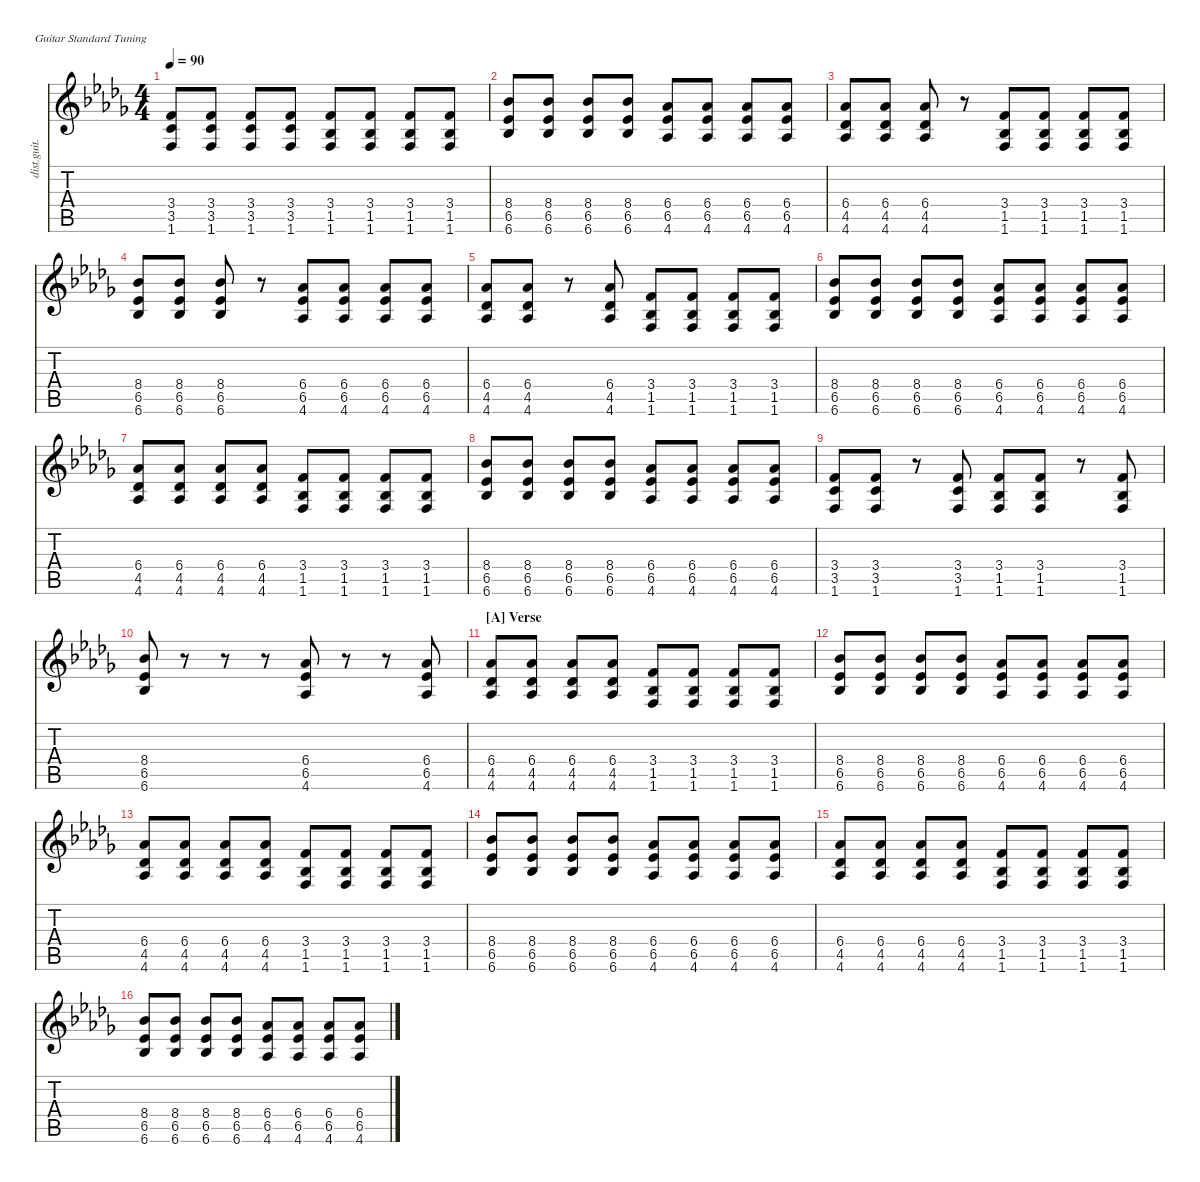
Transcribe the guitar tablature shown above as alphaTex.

\defaultSystemsLayout 4
\hideDynamics
\bracketExtendMode nobrackets
\otherSystemsTrackNameOrientation horizontal
\track ("Distortion Guitar" "dist.guit.") {instrument distortionguitar}
\staff {score tabs}
\tuning (E4 B3 G3 D3 A2 E2)
\ts (4 4)
\tempo 90
\clef g2
\ks db
(3.5{acc forcenatural} 1.6{acc forcenatural} 3.4{acc forcenatural}).8{dy mf beam Up} (3.5{acc forcenatural} 1.6{acc forcenatural} 3.4{acc forcenatural}).8{beam Up} (3.5{acc forcenatural} 1.6{acc forcenatural} 3.4{acc forcenatural}).8{beam Up} (3.5{acc forcenatural} 1.6{acc forcenatural} 3.4{acc forcenatural}).8{beam Up} (1.6{acc forcenatural} 1.5{acc b} 3.4{acc forcenatural}).8{beam Up} (1.6{acc forcenatural} 1.5{acc b} 3.4{acc forcenatural}).8{beam Up} (1.6{acc forcenatural} 1.5{acc b} 3.4{acc forcenatural}).8{beam Up} (1.6{acc forcenatural} 1.5{acc b} 3.4{acc forcenatural}).8{beam Up} |
(6.5{acc b} 8.4{acc b} 6.6{acc b}).8{beam Up} (6.5{acc b} 8.4{acc b} 6.6{acc b}).8{beam Up} (6.5{acc b} 8.4{acc b} 6.6{acc b}).8{beam Up} (6.5{acc b} 8.4{acc b} 6.6{acc b}).8{beam Up} (4.6{acc b} 6.5{acc b} 6.4{acc b}).8{beam Up} (4.6{acc b} 6.5{acc b} 6.4{acc b}).8{beam Up} (4.6{acc b} 6.5{acc b} 6.4{acc b}).8{beam Up} (4.6{acc b} 6.5{acc b} 6.4{acc b}).8{beam Up} |
(4.5{acc b} 4.6{acc b} 6.4{acc b}).8{beam Up} (4.5{acc b} 4.6{acc b} 6.4{acc b}).8{beam Up} (4.5{acc b} 4.6{acc b} 6.4{acc b}).8{beam Up} r.8{beam Up} (1.6{acc forcenatural} 1.5{acc b} 3.4{acc forcenatural}).8{beam Up} (1.6{acc forcenatural} 1.5{acc b} 3.4{acc forcenatural}).8{beam Up} (1.6{acc forcenatural} 1.5{acc b} 3.4{acc forcenatural}).8{beam Up} (1.6{acc forcenatural} 1.5{acc b} 3.4{acc forcenatural}).8{beam Up} |
(6.5{acc b} 8.4{acc b} 6.6{acc b}).8{beam Up} (6.5{acc b} 8.4{acc b} 6.6{acc b}).8{beam Up} (6.5{acc b} 8.4{acc b} 6.6{acc b}).8{beam Up} r.8{beam Up} (4.6{acc b} 6.5{acc b} 6.4{acc b}).8{beam Up} (4.6{acc b} 6.5{acc b} 6.4{acc b}).8{beam Up} (4.6{acc b} 6.5{acc b} 6.4{acc b}).8{beam Up} (4.6{acc b} 6.5{acc b} 6.4{acc b}).8{beam Up} |
(4.5{acc b} 4.6{acc b} 6.4{acc b}).8{beam Up} (4.5{acc b} 4.6{acc b} 6.4{acc b}).8{beam Up} r.8{beam Up} (4.5{acc b} 4.6{acc b} 6.4{acc b}).8{beam Up} (1.6{acc forcenatural} 1.5{acc b} 3.4{acc forcenatural}).8{beam Up} (1.6{acc forcenatural} 1.5{acc b} 3.4{acc forcenatural}).8{beam Up} (1.6{acc forcenatural} 1.5{acc b} 3.4{acc forcenatural}).8{beam Up} (1.6{acc forcenatural} 1.5{acc b} 3.4{acc forcenatural}).8{beam Up} |
(6.5{acc b} 8.4{acc b} 6.6{acc b}).8{beam Up} (6.5{acc b} 8.4{acc b} 6.6{acc b}).8{beam Up} (6.5{acc b} 8.4{acc b} 6.6{acc b}).8{beam Up} (6.5{acc b} 8.4{acc b} 6.6{acc b}).8{beam Up} (4.6{acc b} 6.5{acc b} 6.4{acc b}).8{beam Up} (4.6{acc b} 6.5{acc b} 6.4{acc b}).8{beam Up} (4.6{acc b} 6.5{acc b} 6.4{acc b}).8{beam Up} (4.6{acc b} 6.5{acc b} 6.4{acc b}).8{beam Up} |
(4.5{acc b} 4.6{acc b} 6.4{acc b}).8{beam Up} (4.5{acc b} 4.6{acc b} 6.4{acc b}).8{beam Up} (4.5{acc b} 4.6{acc b} 6.4{acc b}).8{beam Up} (4.5{acc b} 4.6{acc b} 6.4{acc b}).8{beam Up} (1.6{acc forcenatural} 1.5{acc b} 3.4{acc forcenatural}).8{beam Up} (1.6{acc forcenatural} 1.5{acc b} 3.4{acc forcenatural}).8{beam Up} (1.6{acc forcenatural} 1.5{acc b} 3.4{acc forcenatural}).8{beam Up} (1.6{acc forcenatural} 1.5{acc b} 3.4{acc forcenatural}).8{beam Up} |
(6.5{acc b} 8.4{acc b} 6.6{acc b}).8{beam Up} (6.5{acc b} 8.4{acc b} 6.6{acc b}).8{beam Up} (6.5{acc b} 8.4{acc b} 6.6{acc b}).8{beam Up} (6.5{acc b} 8.4{acc b} 6.6{acc b}).8{beam Up} (4.6{acc b} 6.5{acc b} 6.4{acc b}).8{beam Up} (4.6{acc b} 6.5{acc b} 6.4{acc b}).8{beam Up} (4.6{acc b} 6.5{acc b} 6.4{acc b}).8{beam Up} (4.6{acc b} 6.5{acc b} 6.4{acc b}).8{beam Up} |
(3.5{acc forcenatural} 1.6{acc forcenatural} 3.4{acc forcenatural}).8{beam Up} (3.5{acc forcenatural} 1.6{acc forcenatural} 3.4{acc forcenatural}).8{beam Up} r.8{beam Up} (3.5{acc forcenatural} 1.6{acc forcenatural} 3.4{acc forcenatural}).8{beam Up} (1.6{acc forcenatural} 1.5{acc b} 3.4{acc forcenatural}).8{beam Up} (1.6{acc forcenatural} 1.5{acc b} 3.4{acc forcenatural}).8{beam Up} r.8{beam Up} (1.6{acc forcenatural} 1.5{acc b} 3.4{acc forcenatural}).8{beam Up} |
(6.5{acc b} 8.4{acc b} 6.6{acc b}).8{beam Up} r.8{beam Up} r.8{beam Up} r.8{beam Up} (4.6{acc b} 6.5{acc b} 6.4{acc b}).8{beam Up} r.8{beam Up} r.8{beam Up} (4.6{acc b} 6.5{acc b} 6.4{acc b}).8{beam Up} |
\section ("A" "Verse")
(4.5{acc b} 4.6{acc b} 6.4{acc b}).8{beam Up} (4.5{acc b} 4.6{acc b} 6.4{acc b}).8{beam Up} (4.5{acc b} 4.6{acc b} 6.4{acc b}).8{beam Up} (4.5{acc b} 4.6{acc b} 6.4{acc b}).8{beam Up} (1.6{acc forcenatural} 1.5{acc b} 3.4{acc forcenatural}).8{beam Up} (1.6{acc forcenatural} 1.5{acc b} 3.4{acc forcenatural}).8{beam Up} (1.6{acc forcenatural} 1.5{acc b} 3.4{acc forcenatural}).8{beam Up} (1.6{acc forcenatural} 1.5{acc b} 3.4{acc forcenatural}).8{beam Up} |
(6.5{acc b} 8.4{acc b} 6.6{acc b}).8{beam Up} (6.5{acc b} 8.4{acc b} 6.6{acc b}).8{beam Up} (6.5{acc b} 8.4{acc b} 6.6{acc b}).8{beam Up} (6.5{acc b} 8.4{acc b} 6.6{acc b}).8{beam Up} (4.6{acc b} 6.5{acc b} 6.4{acc b}).8{beam Up} (4.6{acc b} 6.5{acc b} 6.4{acc b}).8{beam Up} (4.6{acc b} 6.5{acc b} 6.4{acc b}).8{beam Up} (4.6{acc b} 6.5{acc b} 6.4{acc b}).8{beam Up} |
(4.5{acc b} 4.6{acc b} 6.4{acc b}).8{beam Up} (4.5{acc b} 4.6{acc b} 6.4{acc b}).8{beam Up} (4.5{acc b} 4.6{acc b} 6.4{acc b}).8{beam Up} (4.5{acc b} 4.6{acc b} 6.4{acc b}).8{beam Up} (1.6{acc forcenatural} 1.5{acc b} 3.4{acc forcenatural}).8{beam Up} (1.6{acc forcenatural} 1.5{acc b} 3.4{acc forcenatural}).8{beam Up} (1.6{acc forcenatural} 1.5{acc b} 3.4{acc forcenatural}).8{beam Up} (1.6{acc forcenatural} 1.5{acc b} 3.4{acc forcenatural}).8{beam Up} |
(6.5{acc b} 8.4{acc b} 6.6{acc b}).8{beam Up} (6.5{acc b} 8.4{acc b} 6.6{acc b}).8{beam Up} (6.5{acc b} 8.4{acc b} 6.6{acc b}).8{beam Up} (6.5{acc b} 8.4{acc b} 6.6{acc b}).8{beam Up} (4.6{acc b} 6.5{acc b} 6.4{acc b}).8{beam Up} (4.6{acc b} 6.5{acc b} 6.4{acc b}).8{beam Up} (4.6{acc b} 6.5{acc b} 6.4{acc b}).8{beam Up} (4.6{acc b} 6.5{acc b} 6.4{acc b}).8{beam Up} |
(4.5{acc b} 4.6{acc b} 6.4{acc b}).8{beam Up} (4.5{acc b} 4.6{acc b} 6.4{acc b}).8{beam Up} (4.5{acc b} 4.6{acc b} 6.4{acc b}).8{beam Up} (4.5{acc b} 4.6{acc b} 6.4{acc b}).8{beam Up} (1.6{acc forcenatural} 1.5{acc b} 3.4{acc forcenatural}).8{beam Up} (1.6{acc forcenatural} 1.5{acc b} 3.4{acc forcenatural}).8{beam Up} (1.6{acc forcenatural} 1.5{acc b} 3.4{acc forcenatural}).8{beam Up} (1.6{acc forcenatural} 1.5{acc b} 3.4{acc forcenatural}).8{beam Up} |
(6.5{acc b} 8.4{acc b} 6.6{acc b}).8{beam Up} (6.5{acc b} 8.4{acc b} 6.6{acc b}).8{beam Up} (6.5{acc b} 8.4{acc b} 6.6{acc b}).8{beam Up} (6.5{acc b} 8.4{acc b} 6.6{acc b}).8{beam Up} (4.6{acc b} 6.5{acc b} 6.4{acc b}).8{beam Up} (4.6{acc b} 6.5{acc b} 6.4{acc b}).8{beam Up} (4.6{acc b} 6.5{acc b} 6.4{acc b}).8{beam Up} (4.6{acc b} 6.5{acc b} 6.4{acc b}).8{beam Up}
